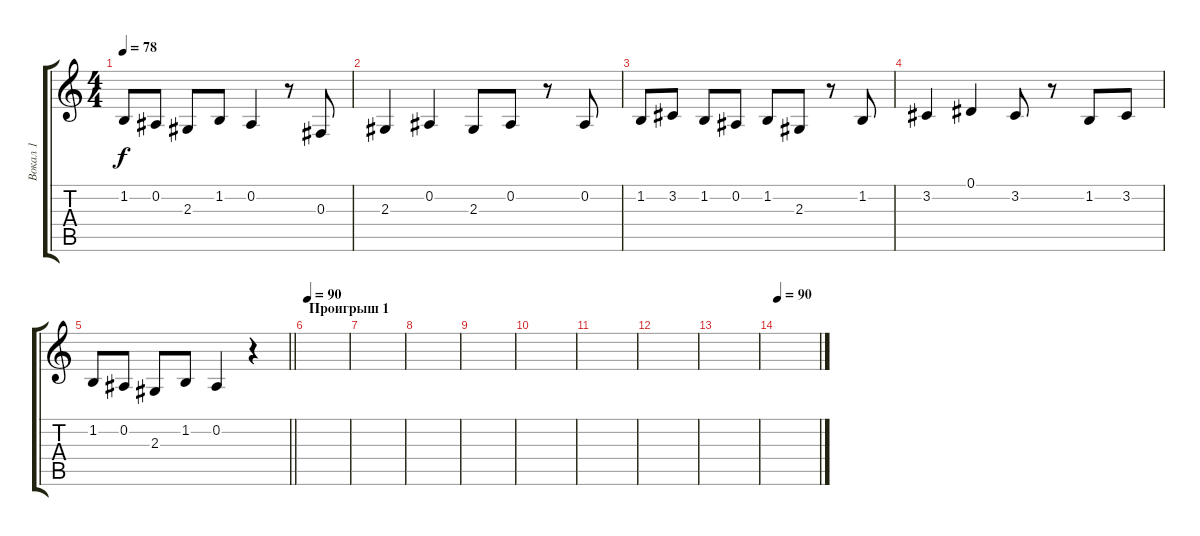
\track ("Вокал 1" "Вокал 1") {instrument tenorsax}
\staff {score tabs}
\tuning (Eb4 Bb3 Gb3 Db3 Ab2 Eb2) {hide}
\ts (4 4)
\tempo 78
\clef g2
\ks c
1.2.8{dy f} 0.2.8 2.3.8 1.2.8 0.2.4 r.8 0.3.8 |
2.3.4 0.2.4 2.3.8 0.2.8 r.8 0.2.8 |
1.2.8 3.2.8 1.2.8 0.2.8 1.2.8 2.3.8 r.8 1.2.8 |
3.2.4 0.1.4 3.2.8 r.8 1.2.8 3.2.8 |
\barLineRight lightlight
1.2.8 0.2.8 2.3.8 1.2.8 0.2.4 r.4 |
\section ("" "Проигрыш 1")
\tempo 90
|
|
|
|
|
|
|
|
\tempo 90
